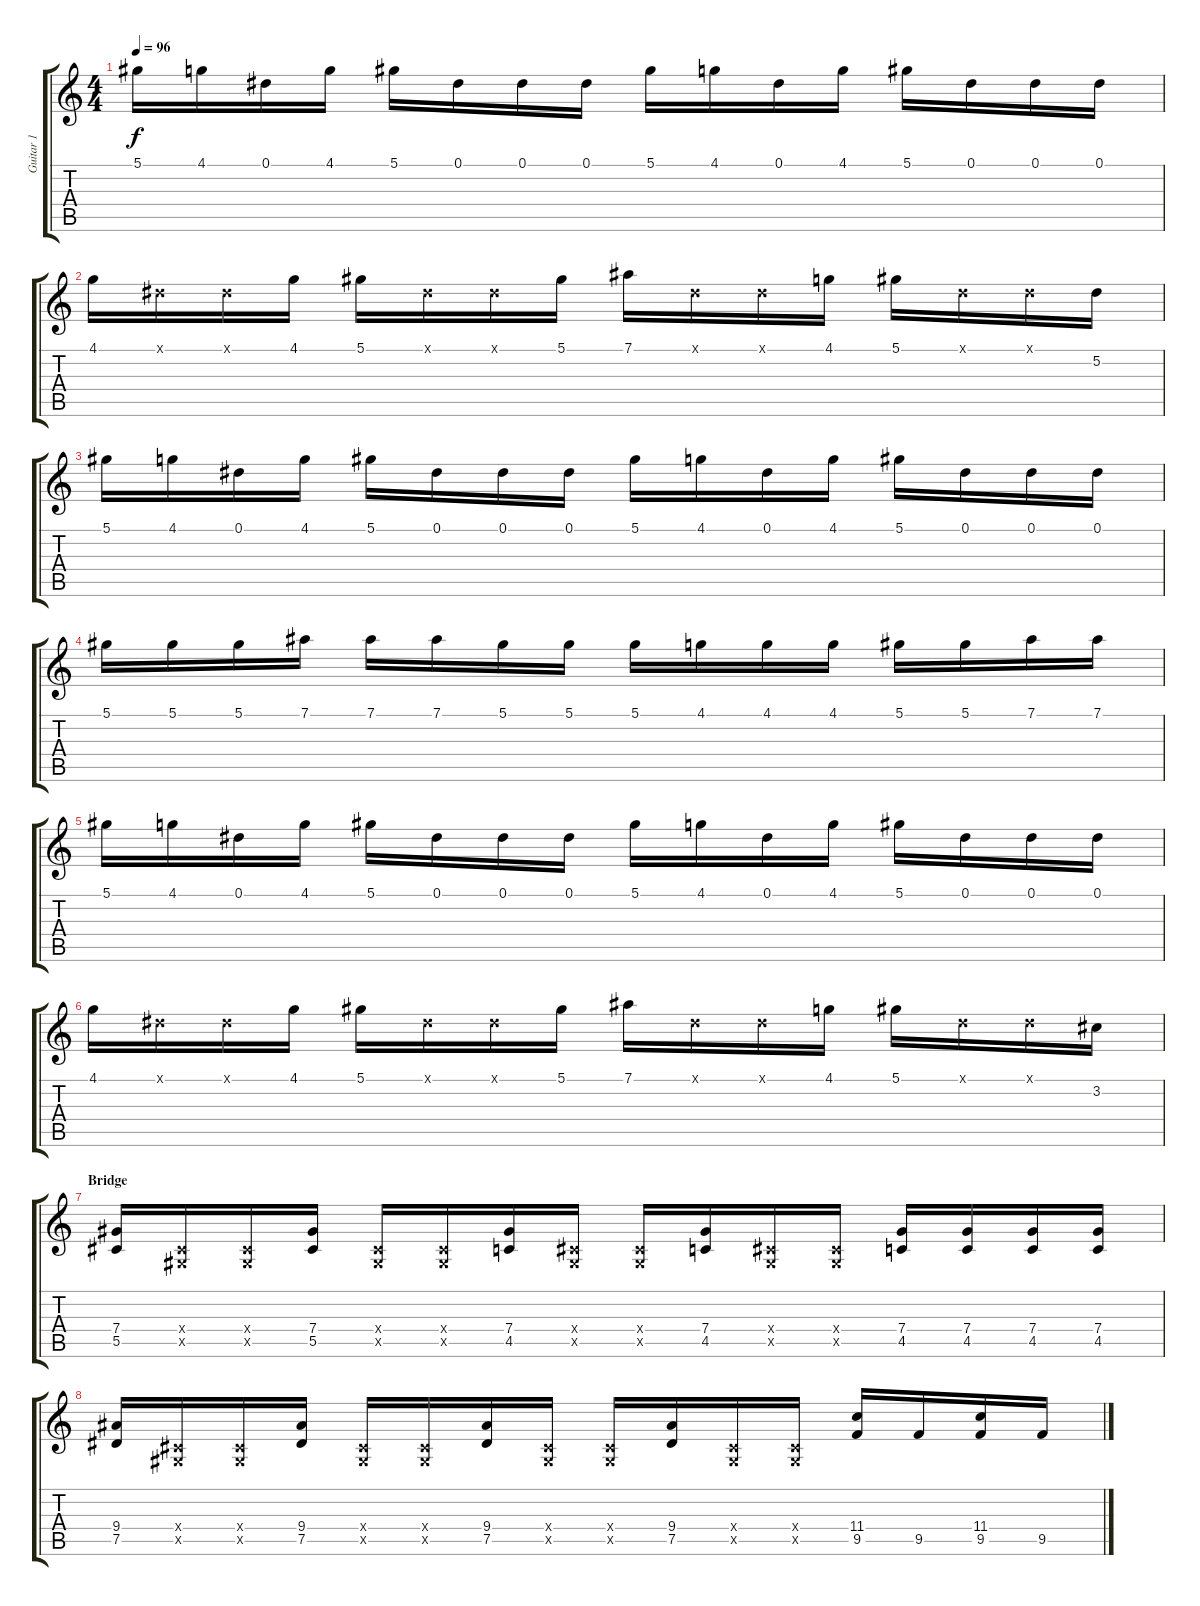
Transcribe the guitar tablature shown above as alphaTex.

\track ("Guitar 1" "Guitar 1") {instrument distortionguitar}
\staff {score tabs}
\tuning (Eb4 Bb3 Gb3 Db3 Ab2 Db2) {hide}
\ts (4 4)
\tempo 96
\clef g2
\ks c
5.1.16{dy f} 4.1.16 0.1.16 4.1.16 5.1.16 0.1.16 0.1.16 0.1.16 5.1.16 4.1.16 0.1.16 4.1.16 5.1.16 0.1.16 0.1.16 0.1.16 |
4.1.16 0.1{x}.16 0.1{x}.16 4.1.16 5.1.16 0.1{x}.16 0.1{x}.16 5.1.16 7.1.16 0.1{x}.16 0.1{x}.16 4.1.16 5.1.16 0.1{x}.16 0.1{x}.16 5.2.16 |
5.1.16 4.1.16 0.1.16 4.1.16 5.1.16 0.1.16 0.1.16 0.1.16 5.1.16 4.1.16 0.1.16 4.1.16 5.1.16 0.1.16 0.1.16 0.1.16 |
5.1.16 5.1.16 5.1.16 7.1.16 7.1.16 7.1.16 5.1.16 5.1.16 5.1.16 4.1.16 4.1.16 4.1.16 5.1.16 5.1.16 7.1.16 7.1.16 |
5.1.16 4.1.16 0.1.16 4.1.16 5.1.16 0.1.16 0.1.16 0.1.16 5.1.16 4.1.16 0.1.16 4.1.16 5.1.16 0.1.16 0.1.16 0.1.16 |
4.1.16 0.1{x}.16 0.1{x}.16 4.1.16 5.1.16 0.1{x}.16 0.1{x}.16 5.1.16 7.1.16 0.1{x}.16 0.1{x}.16 4.1.16 5.1.16 0.1{x}.16 0.1{x}.16 3.2.16 |
\section ("" "Bridge")
(7.4 5.5).16 (0.4{x} 0.5{x}).16 (0.4{x} 0.5{x}).16 (7.4 5.5).16 (0.4{x} 0.5{x}).16 (0.4{x} 0.5{x}).16 (7.4 4.5).16 (0.4{x} 0.5{x}).16 (0.4{x} 0.5{x}).16 (7.4 4.5).16 (0.4{x} 0.5{x}).16 (0.4{x} 0.5{x}).16 (7.4 4.5).16 (7.4 4.5).16 (7.4 4.5).16 (7.4 4.5).16 |
(9.4 7.5).16 (0.4{x} 0.5{x}).16 (0.4{x} 0.5{x}).16 (9.4 7.5).16 (0.4{x} 0.5{x}).16 (0.4{x} 0.5{x}).16 (9.4 7.5).16 (0.4{x} 0.5{x}).16 (0.4{x} 0.5{x}).16 (9.4 7.5).16 (0.4{x} 0.5{x}).16 (0.4{x} 0.5{x}).16 (11.4 9.5).16 9.5.16 (11.4 9.5).16 9.5.16
